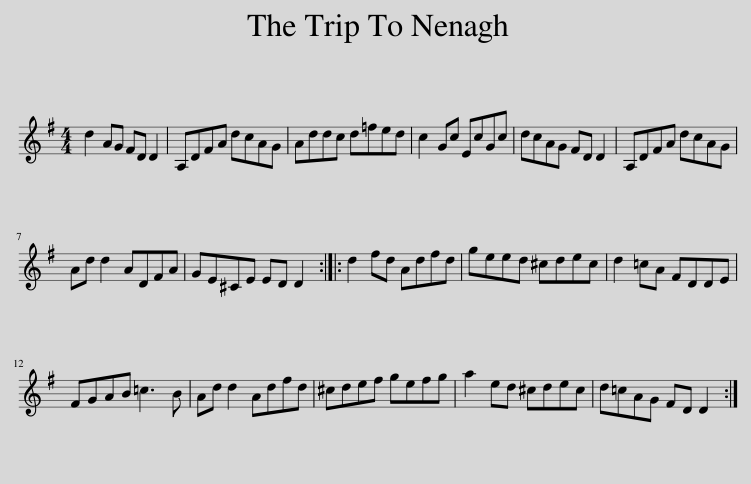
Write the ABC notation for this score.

X:1
L:1/8
M:4/4
I:linebreak $
K:G
V:1 treble
V:1
 d2 AG FD D2 | A,DFA dcAG | Addc d=fed | c2 Gc EcGc | dcAG FD D2 | %5
 A,DFA dcAG |$ Ad d2 ADFA | GE^CE ED D2 :: d2 fd Adfd | geed ^cdec | %10
 d2 =cA FDDE |$ FGAB =c3 B | Ad d2 Adfd | ^cdef gefg | a2 ed ^cdec | %15
 d=cAG FD D2 :| %16
